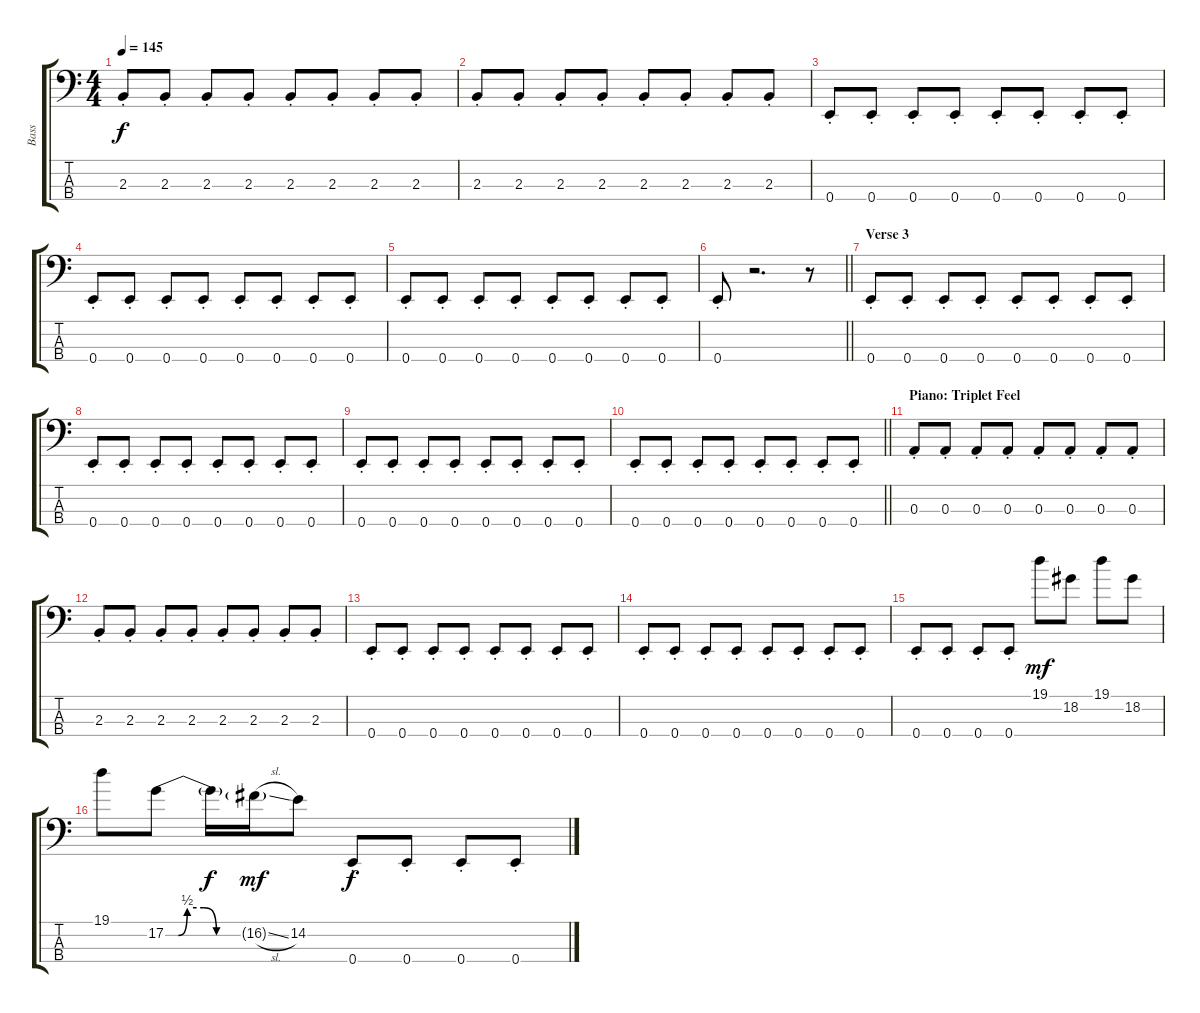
\track ("Bass" "Bass") {instrument electricbasspick}
\staff {score tabs}
\tuning (G2 D2 A1 E1) {hide}
\ts (4 4)
\tempo 145
\clef f4
\ks c
2.3{st}.8{dy f} 2.3{st}.8 2.3{st}.8 2.3{st}.8 2.3{st}.8 2.3{st}.8 2.3{st}.8 2.3{st}.8 |
2.3{st}.8 2.3{st}.8 2.3{st}.8 2.3{st}.8 2.3{st}.8 2.3{st}.8 2.3{st}.8 2.3{st}.8 |
0.4{st}.8 0.4{st}.8 0.4{st}.8 0.4{st}.8 0.4{st}.8 0.4{st}.8 0.4{st}.8 0.4{st}.8 |
0.4{st}.8 0.4{st}.8 0.4{st}.8 0.4{st}.8 0.4{st}.8 0.4{st}.8 0.4{st}.8 0.4{st}.8 |
0.4{st}.8 0.4{st}.8 0.4{st}.8 0.4{st}.8 0.4{st}.8 0.4{st}.8 0.4{st}.8 0.4{st}.8 |
\barLineRight lightlight
0.4{st}.8 r.2{d} r.8 |
\section ("" "Verse 3")
0.4{st}.8 0.4{st}.8 0.4{st}.8 0.4{st}.8 0.4{st}.8 0.4{st}.8 0.4{st}.8 0.4{st}.8 |
0.4{st}.8 0.4{st}.8 0.4{st}.8 0.4{st}.8 0.4{st}.8 0.4{st}.8 0.4{st}.8 0.4{st}.8 |
0.4{st}.8 0.4{st}.8 0.4{st}.8 0.4{st}.8 0.4{st}.8 0.4{st}.8 0.4{st}.8 0.4{st}.8 |
\barLineRight lightlight
0.4{st}.8 0.4{st}.8 0.4{st}.8 0.4{st}.8 0.4{st}.8 0.4{st}.8 0.4{st}.8 0.4{st}.8 |
\section ("" "Piano: Triplet Feel")
0.3{st}.8 0.3{st}.8 0.3{st}.8 0.3{st}.8 0.3{st}.8 0.3{st}.8 0.3{st}.8 0.3{st}.8 |
2.3{st}.8 2.3{st}.8 2.3{st}.8 2.3{st}.8 2.3{st}.8 2.3{st}.8 2.3{st}.8 2.3{st}.8 |
0.4{st}.8 0.4{st}.8 0.4{st}.8 0.4{st}.8 0.4{st}.8 0.4{st}.8 0.4{st}.8 0.4{st}.8 |
0.4{st}.8 0.4{st}.8 0.4{st}.8 0.4{st}.8 0.4{st}.8 0.4{st}.8 0.4{st}.8 0.4{st}.8 |
0.4{st}.8 0.4{st}.8 0.4{st}.8 0.4{st}.8 19.1.8{dy mf} 18.2.8 19.1.8 18.2.8 |
19.1.8 17.2{be (custom 0 0 10 0 17 2 30 2 40 0 60 0)}.8 17.2{t}.16{dy f} 16.2{sl g}.16{dy mf} 14.2.8 0.4{st}.8{dy f} 0.4{st}.8 0.4{st}.8 0.4{st}.8
